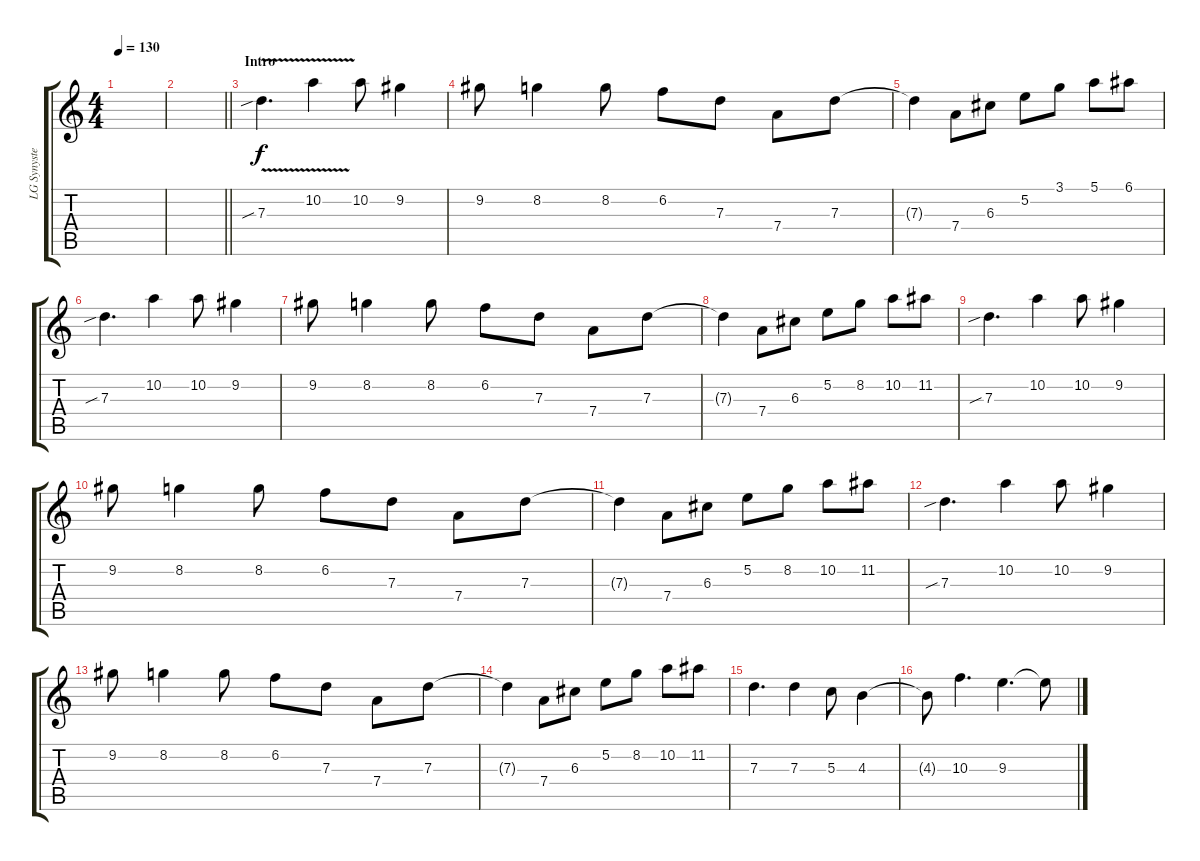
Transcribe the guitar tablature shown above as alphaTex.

\track ("LG Synyster Gates" "LG Synyste") {instrument distortionguitar}
\staff {score tabs}
\tuning (E4 B3 G3 D3 A2 D2) {hide}
\ts (4 4)
\tempo 130
\clef g2
\ks c
|
\barLineRight lightlight
|
\section ("" "Intro")
7.3{v sib}.4{d} 10.2{v}.4 10.2.8 9.2.4 |
9.2.8 8.2.4 8.2.8 6.2.8 7.3.8 7.4.8 7.3.8 |
7.3{t}.4 7.4.8 6.3.8 5.2.8 3.1.8 5.1.8 6.1.8 |
7.3{sib}.4{d} 10.2.4 10.2.8 9.2.4 |
9.2.8 8.2.4 8.2.8 6.2.8 7.3.8 7.4.8 7.3.8 |
7.3{t}.4 7.4.8 6.3.8 5.2.8 8.2.8 10.2.8 11.2.8 |
7.3{sib}.4{d} 10.2.4 10.2.8 9.2.4 |
9.2.8 8.2.4 8.2.8 6.2.8 7.3.8 7.4.8 7.3.8 |
7.3{t}.4 7.4.8 6.3.8 5.2.8 8.2.8 10.2.8 11.2.8 |
7.3{sib}.4{d} 10.2.4 10.2.8 9.2.4 |
9.2.8 8.2.4 8.2.8 6.2.8 7.3.8 7.4.8 7.3.8 |
7.3{t}.4 7.4.8 6.3.8 5.2.8 8.2.8 10.2.8 11.2.8 |
7.3.4{d} 7.3.4 5.3.8 4.3.4 |
4.3{t}.8 10.3.4{d} 9.3.4{d} 9.3{t}.8
